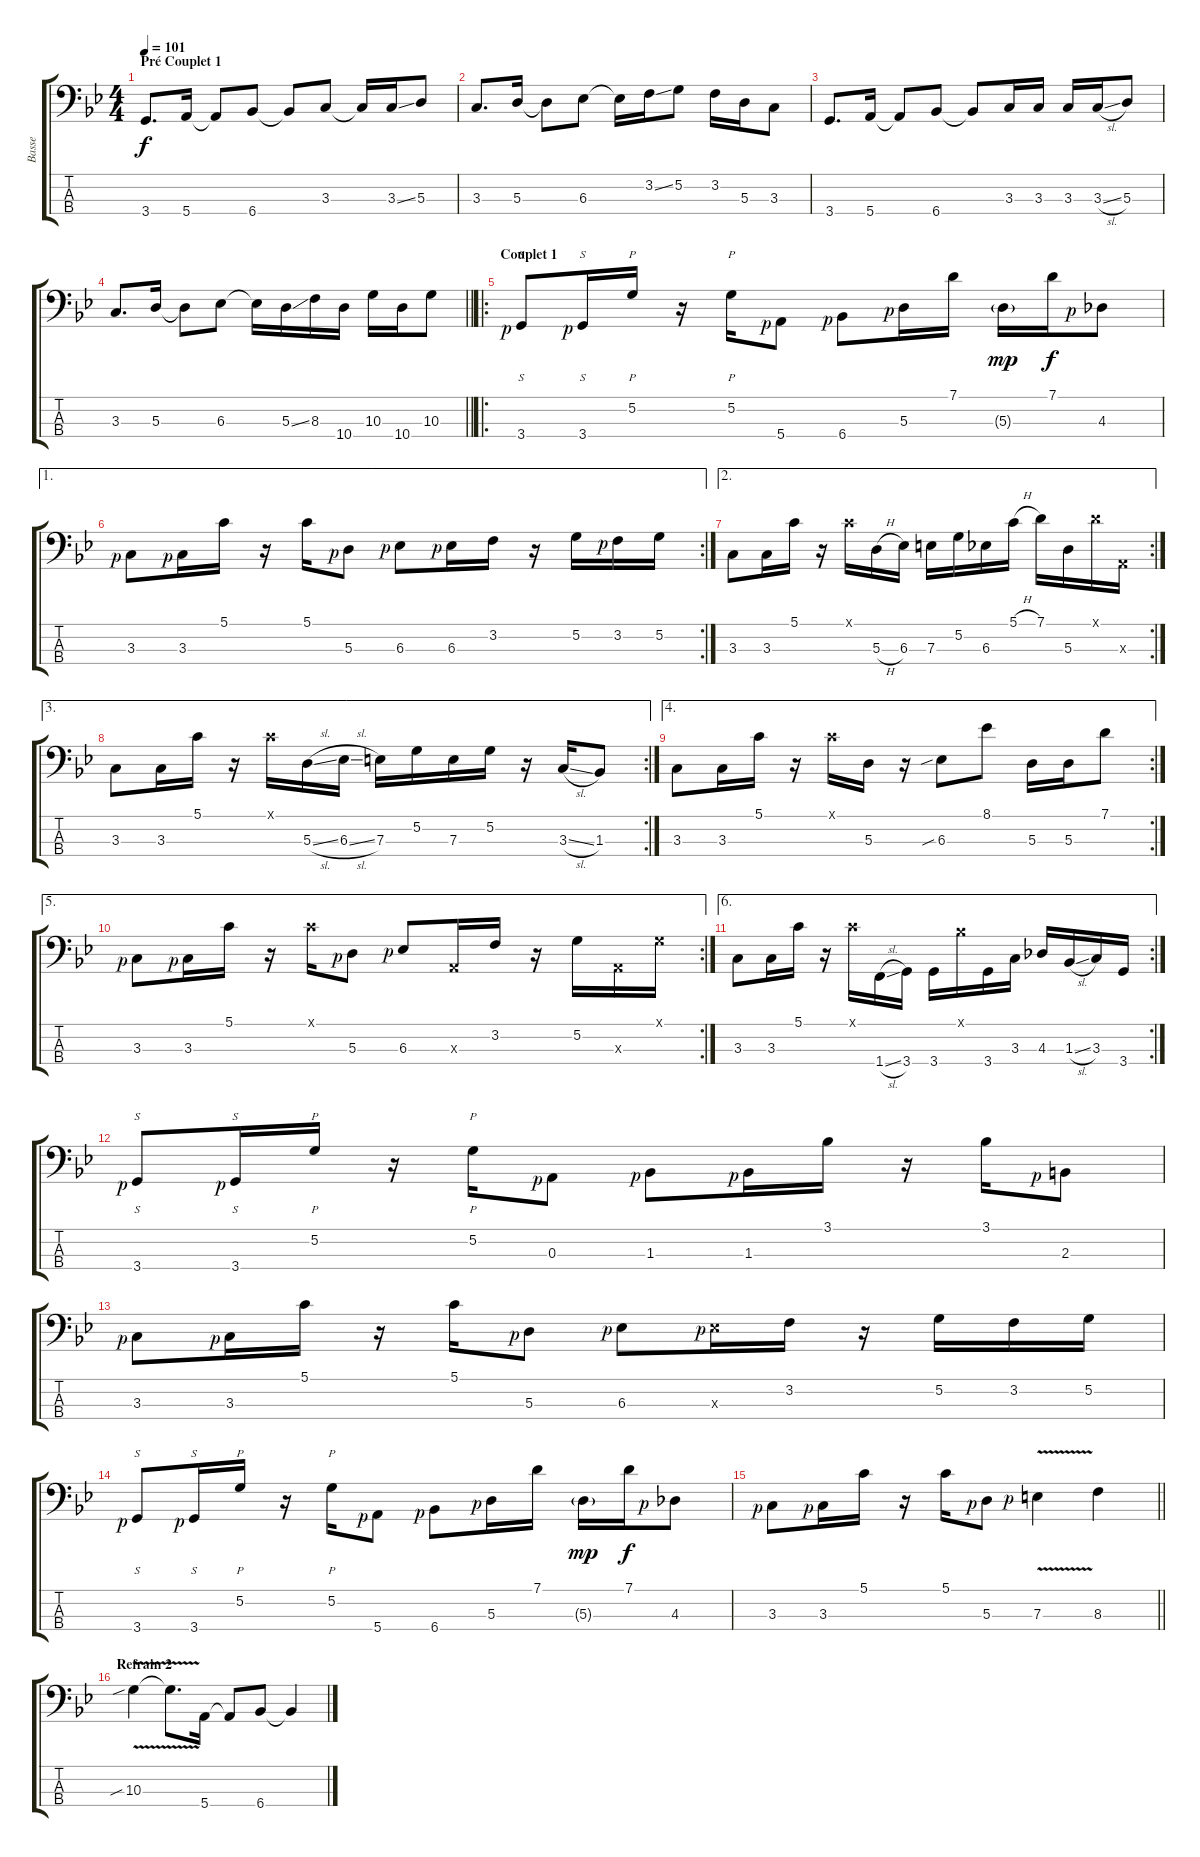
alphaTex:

\track ("Basse" "Basse") {instrument electricbassfinger}
\staff {score tabs}
\tuning (G2 D2 A1 E1) {hide}
\ts (4 4)
\section ("" "Pré Couplet 1")
\tempo 101
\clef f4
\ks gminor
3.4.8{d dy f} 5.4.16 5.4{t}.8 6.4.8 6.4{t}.8 3.3.8 3.3{t}.16 3.3{ss}.16 5.3.8 |
3.3.8{d} 5.3.16 5.3{t}.8 6.3.8 6.3{t}.16 3.2{ss}.16 5.2.8 3.2.16 5.3.16 3.3.8 |
3.4.8{d} 5.4.16 5.4{t}.8 6.4.8 6.4{t}.8 3.3.16 3.3.16 3.3.16 3.3{sl}.16 5.3.8 |
\barLineRight lightlight
3.3.8{d} 5.3.16 5.3{t}.8 6.3.8 6.3{t}.16 5.3{ss}.16 8.3.16 10.4.16 10.3.16 10.4.16 10.3.8 |
\ro
\section ("" "Couplet 1")
3.4{rf 1}.8{s} 3.4{rf 1}.16{s} 5.2.16{p} r.16 5.2.16{p} 5.4{rf 1}.8 6.4{rf 1}.8 5.3{rf 1}.16 7.1.16 5.3{g}.16{dy mp} 7.1.16{dy f} 4.3{rf 1}.8 |
\ae 1
\rc 2
3.3{rf 1}.8 3.3{rf 1}.16 5.1.16 r.16 5.1.16 5.3{rf 1}.8 6.3{rf 1}.8 6.3{rf 1}.16 3.2.16 r.16 5.2.16 3.2{rf 1}.16 5.2.16 |
\ae 2
\rc 2
3.3.8 3.3.16 5.1.16 r.16 5.1{x}.16 5.3{h}.16 6.3.16 7.3.16 5.2.16 6.3.16 5.1{h}.16 7.1.16 5.3.16 7.1{x}.16 0.3{x}.16 |
\ae 3
\rc 2
3.3.8 3.3.16 5.1.16 r.16 5.1{x}.16 5.3{sl}.16 6.3{sl}.16 7.3.16 5.2.16 7.3.16 5.2.16 r.16 3.3{sl}.16 1.3.8 |
\ae 4
\rc 2
3.3.8 3.3.16 5.1.16 r.16 5.1{x}.16 5.3.16 r.16 6.3{sib}.8 8.1.8 5.3.16 5.3.16 7.1.8 |
\ae 5
\rc 2
3.3{rf 1}.8 3.3{rf 1}.16 5.1.16 r.16 5.1{x}.16 5.3{rf 1}.8 6.3{rf 1}.8 0.3{x}.16 3.2.16 r.16 5.2.16 0.3{x}.16 0.1{x}.16 |
\ae 6
\rc 2
3.3.8 3.3.16 5.1.16 r.16 5.1{x}.16 1.4{sl}.16 3.4.16 3.4.16 3.1{x}.16 3.4.16 3.3.16 4.3.16 1.3{sl}.16 3.3.16 3.4.16 |
3.4{rf 1}.8{s} 3.4{rf 1}.16{s} 5.2.16{p} r.16 5.2.16{p} 0.3{rf 1}.8 1.3{rf 1}.8 1.3{rf 1}.16 3.1.16 r.16 3.1.16 2.3{rf 1}.8 |
3.3{rf 1}.8 3.3{rf 1}.16 5.1.16 r.16 5.1.16 5.3{rf 1}.8 6.3{rf 1}.8 6.3{x rf 1}.16 3.2.16 r.16 5.2.16 3.2.16 5.2.16 |
3.4{rf 1}.8{s} 3.4{rf 1}.16{s} 5.2.16{p} r.16 5.2.16{p} 5.4{rf 1}.8 6.4{rf 1}.8 5.3{rf 1}.16 7.1.16 5.3{g}.16{dy mp} 7.1.16{dy f} 4.3{rf 1}.8 |
\barLineRight lightlight
3.3{rf 1}.8 3.3{rf 1}.16 5.1.16 r.16 5.1.16 5.3{rf 1}.8 7.3{v rf 1}.4 8.3.4 |
\section ("" "Refrain 2")
10.3{v sib}.4 10.3{t}.8{d} 5.4.16 5.4{t}.8 6.4.8 6.4{t}.4
